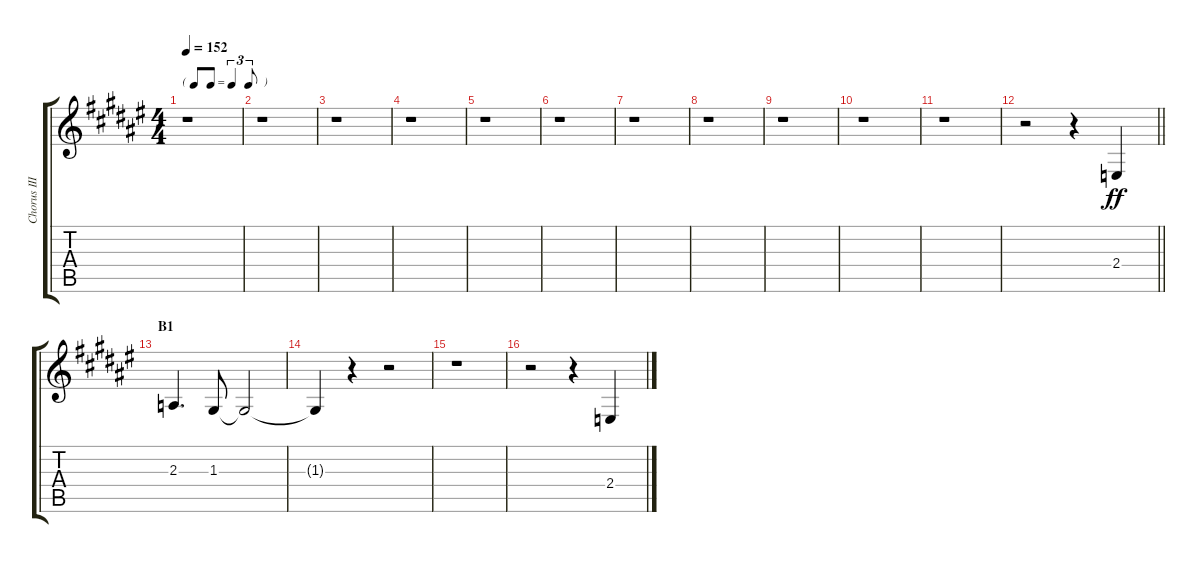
\track ("Chorus III" "Chorus III") {instrument voiceoohs}
\staff {score tabs}
\tuning (E4 B3 G3 D3 A2 E2) {hide}
\ts (4 4)
\tf triplet8th
\tempo 152
\clef g2
\ks f#
r.1{dy ff} |
r.1 |
r.1 |
r.1 |
r.1 |
r.1 |
r.1 |
r.1 |
r.1 |
r.1 |
r.1 |
\barLineRight lightlight
r.2 r.4 2.4.4 |
\section ("" "B1")
2.3.4{d} 1.3.8 1.3{t}.2 |
1.3{t}.4 r.4 r.2 |
r.1 |
r.2 r.4 2.4.4
